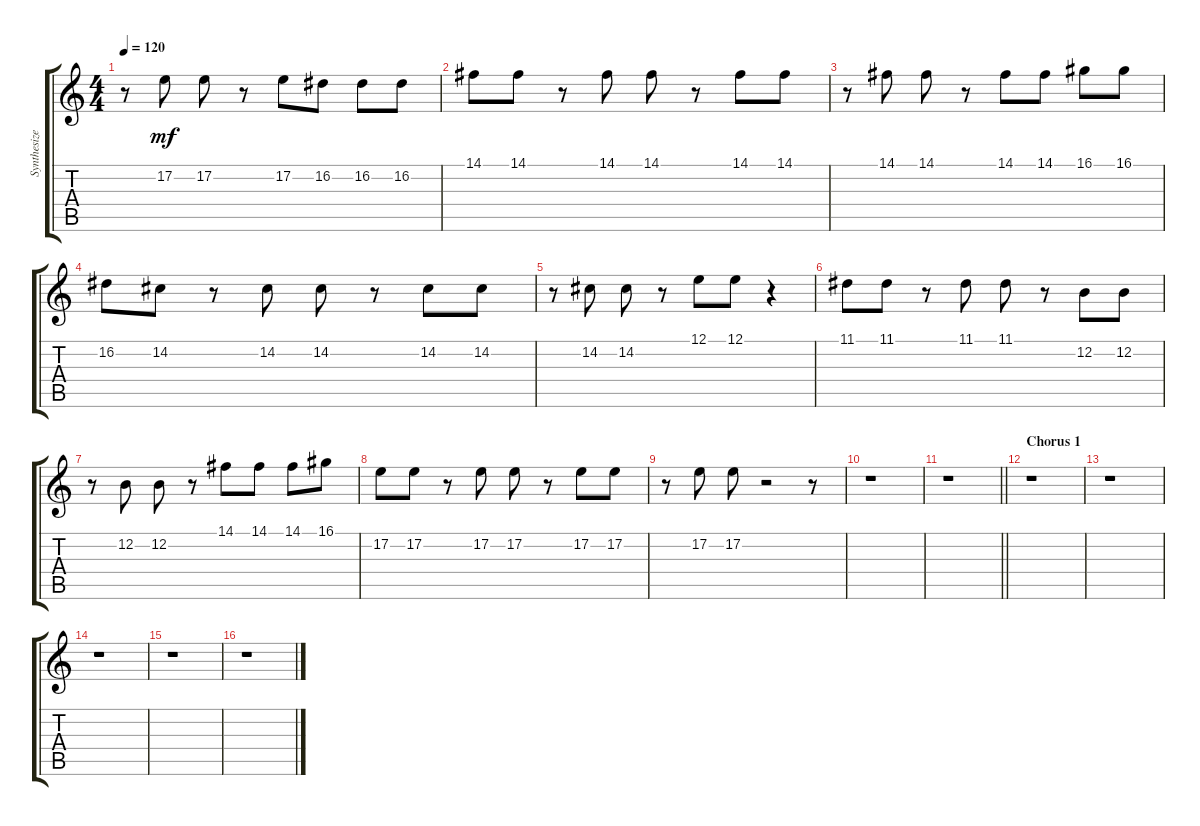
\track ("Synthesizer 2" "Synthesize") {instrument lead4chiff}
\staff {score tabs}
\tuning (E4 B3 G3 D3 A2 E2) {hide}
\ts (4 4)
\tempo 120
\clef g2
\ks c
r.8{dy mf} 17.2.8 17.2.8 r.8 17.2.8 16.2.8 16.2.8 16.2.8 |
14.1.8 14.1.8 r.8 14.1.8 14.1.8 r.8 14.1.8 14.1.8 |
r.8 14.1.8 14.1.8 r.8 14.1.8 14.1.8 16.1.8 16.1.8 |
16.2.8 14.2.8 r.8 14.2.8 14.2.8 r.8 14.2.8 14.2.8 |
r.8 14.2.8 14.2.8 r.8 12.1.8 12.1.8 r.4 |
11.1.8 11.1.8 r.8 11.1.8 11.1.8 r.8 12.2.8 12.2.8 |
r.8 12.2.8 12.2.8 r.8 14.1.8 14.1.8 14.1.8 16.1.8 |
17.2.8 17.2.8 r.8 17.2.8 17.2.8 r.8 17.2.8 17.2.8 |
r.8 17.2.8 17.2.8 r.2 r.8 |
r.1 |
\barLineRight lightlight
r.1 |
\section ("" "Chorus 1")
r.1 |
r.1 |
r.1 |
r.1 |
r.1
